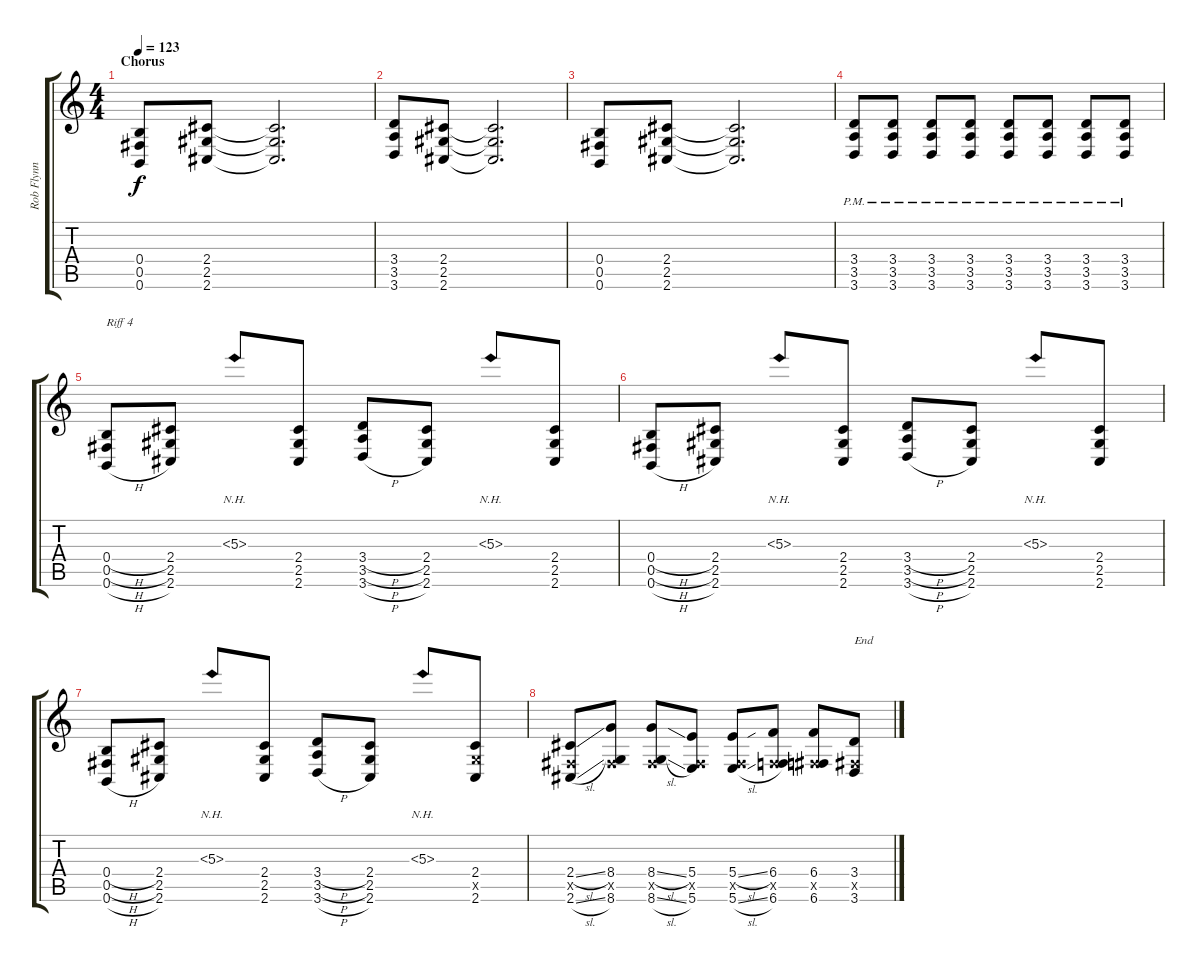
\track ("Rob Flynn" "Rob Flynn") {instrument overdrivenguitar}
\staff {score tabs}
\tuning (Db4 Ab3 E3 B2 Gb2 B1) {hide}
\ts (4 4)
\section ("" "Chorus")
\tempo 123
\clef g2
\ks c
(0.4 0.5 0.6).8{dy f} (2.4 2.5 2.6).8 (2.4{t} 2.5{t} 2.6{t}).2{d} |
(3.4 3.5 3.6).8 (2.4 2.5 2.6).8 (2.4{t} 2.5{t} 2.6{t}).2{d} |
(0.4 0.5 0.6).8 (2.4 2.5 2.6).8 (2.4{t} 2.5{t} 2.6{t}).2{d} |
(3.4{pm} 3.5{pm} 3.6{pm}).8 (3.4{pm} 3.5{pm} 3.6{pm}).8 (3.4{pm} 3.5{pm} 3.6{pm}).8 (3.4{pm} 3.5{pm} 3.6{pm}).8 (3.4{pm} 3.5{pm} 3.6{pm}).8 (3.4{pm} 3.5{pm} 3.6{pm}).8 (3.4{pm} 3.5{pm} 3.6{pm}).8 (3.4{pm} 3.5{pm} 3.6{pm}).8 |
(0.4{h} 0.5{h} 0.6{h}).8{txt "Riff 4"} (2.4 2.5 2.6).8 5.3{nh}.8 (2.4 2.5 2.6).8 (3.4{h} 3.5{h} 3.6{h}).8 (2.4 2.5 2.6).8 5.3{nh}.8 (2.4 2.5 2.6).8 |
(0.4{h} 0.5{h} 0.6{h}).8 (2.4 2.5 2.6).8 5.3{nh}.8 (2.4 2.5 2.6).8 (3.4{h} 3.5{h} 3.6{h}).8 (2.4 2.5 2.6).8 5.3{nh}.8 (2.4 2.5 2.6).8 |
(0.4{h} 0.5{h} 0.6{h}).8 (2.4 2.5 2.6).8 5.3{nh}.8 (2.4 2.5 2.6).8 (3.4{h} 3.5{h} 3.6{h}).8 (2.4 2.5 2.6).8 5.3{nh}.8 (2.4 2.5{x} 2.6).8 |
(2.4{sl} 0.5{x} 2.6{sl}).8 (8.4 0.5{x} 8.6).8 (8.4{sl} 0.5{x} 8.6{sl}).8 (5.4 0.5{x} 5.6).8 (5.4{sl} 0.5{x} 5.6{sl}).8 (6.4 0.5{x} 6.6).8 (6.4 0.5{x} 6.6).8 (3.4 0.5{x} 3.6).8{txt "End"}
